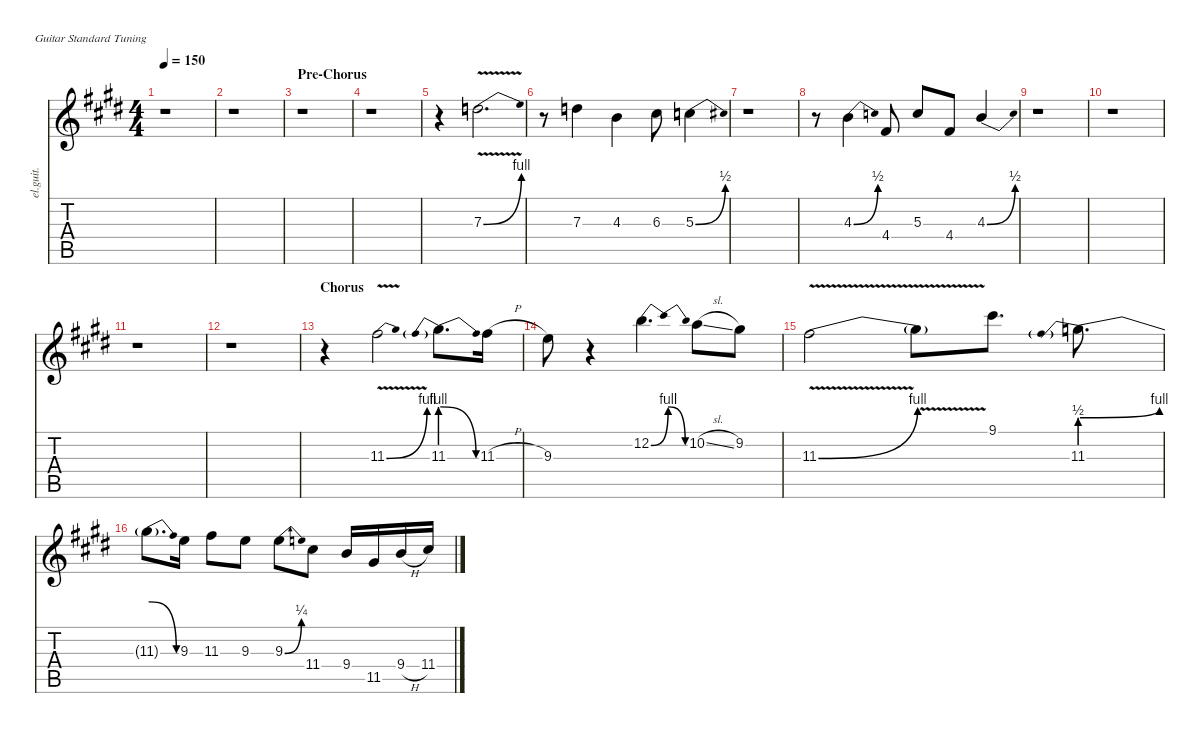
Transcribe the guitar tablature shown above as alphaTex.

\defaultSystemsLayout 4
\hideDynamics
\bracketExtendMode nobrackets
\otherSystemsTrackNameOrientation horizontal
\track ("Guitar III - A. Summers" "el.guit.") {instrument electricguitarclean}
\staff {score tabs}
\tuning (E4 B3 G3 D3 A2 E2)
\ts (4 4)
\tempo 150
\clef g2
\ks c#minor
r.1{dy f beam Down} |
r.1{beam Down} |
\section ("" "Pre-Chorus")
r.1{beam Down} |
r.1{beam Down} |
r.4{beam Down} 7.3{be (bend 0 0 15 4) v acc forcenatural}.2{d beam Down} |
r.8{beam Down} 7.3{acc forcenatural}.4{beam Down} 4.3{acc forcenatural}.4{beam Down} 6.3{acc #}.8{beam Down} 5.3{be (bend 0 0 15 2) acc forcenatural}.4{beam Down} |
r.1{beam Down} |
r.8{beam Down} 4.3{be (bend 0 0 15 2) acc forcenatural}.4{beam Down} 4.4{acc #}.8{beam Up} 5.3{acc forcenatural}.8{beam Up} 4.4{acc #}.8{beam Up} 4.3{be (bend 0 0 15 2) acc forcenatural}.4{beam Up} |
r.1{beam Down} |
r.1{beam Down} |
r.1{beam Down} |
r.1{beam Down} |
\section ("" "Chorus")
r.4{beam Down} 11.3{be (bend 0 0 15 4) v acc #}.2{beam Down} 11.3{be (prebendrelease 0 4 15 0)}.8{d beam Down} 11.3{h acc #}.16{beam Down} |
9.3{acc forcenatural}.8{beam Down} r.4{beam Down} 12.2{be (bendrelease 0 0 10.2 4 20.4 4 30 0) acc forcenatural}.4{d beam Down} 10.2{sl acc forcenatural}.8{beam Down} 9.2{acc #}.8{beam Down} |
11.3{be (bend 0 0 15 4) v acc #}.2{beam Down} 11.3{v t}.8{beam Down} 9.1{acc #}.8{d beam Down} 11.3{be (prebendbend 0 2 15 4)}.8{d beam Down} |
11.3{be (release 0 4 15 0) t}.8{d beam Down} 9.3{acc forcenatural}.16{beam Down} 11.3{acc #}.8{beam Down} 9.3{acc forcenatural}.8{beam Down} 9.3{be (bend 0 0 15 1) acc forcenatural}.8{beam Down} 11.4{acc #}.8{beam Down} 9.4{acc forcenatural}.16{beam Up} 11.5{acc #}.16{beam Up} 9.4{h acc forcenatural}.16{beam Up} 11.4{acc #}.16{beam Up}
